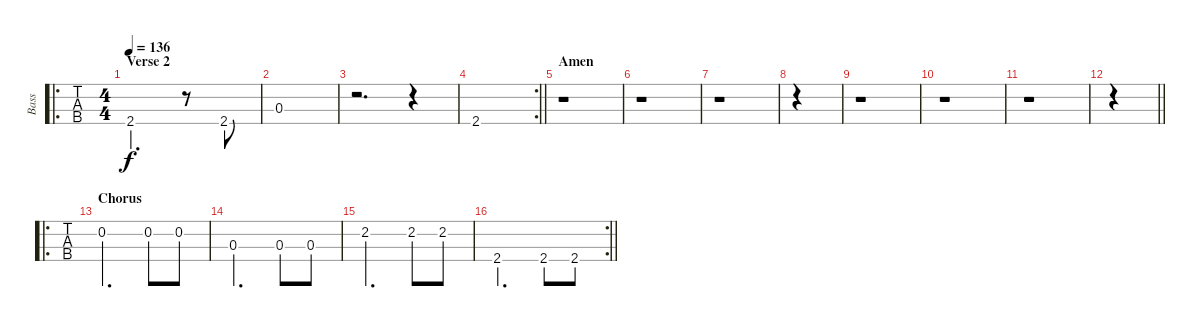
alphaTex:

\track ("Bass" "Bass") {instrument electricbassfinger}
\staff {tabs}
\tuning (G2 D2 A1 E1) {hide}
\ro
\ts (4 4)
\section ("" "Verse 2")
\tempo 136
\clef f4
\ks c
2.4.2{d dy f} r.8 2.4.8 |
0.3.1 |
r.2{d} r.4 |
\rc 2
\barLineRight lightlight
2.4.1 |
\section ("" "Amen")
r.1 |
r.1 |
r.1 |
|
r.1 |
r.1 |
r.1 |
\barLineRight lightlight
|
\ro
\section ("" "Chorus")
0.2.2{d} 0.2.8 0.2.8 |
0.3.2{d} 0.3.8 0.3.8 |
2.2.2{d} 2.2.8 2.2.8 |
\rc 2
\barLineRight lightlight
2.4.2{d} 2.4.8 2.4.8
